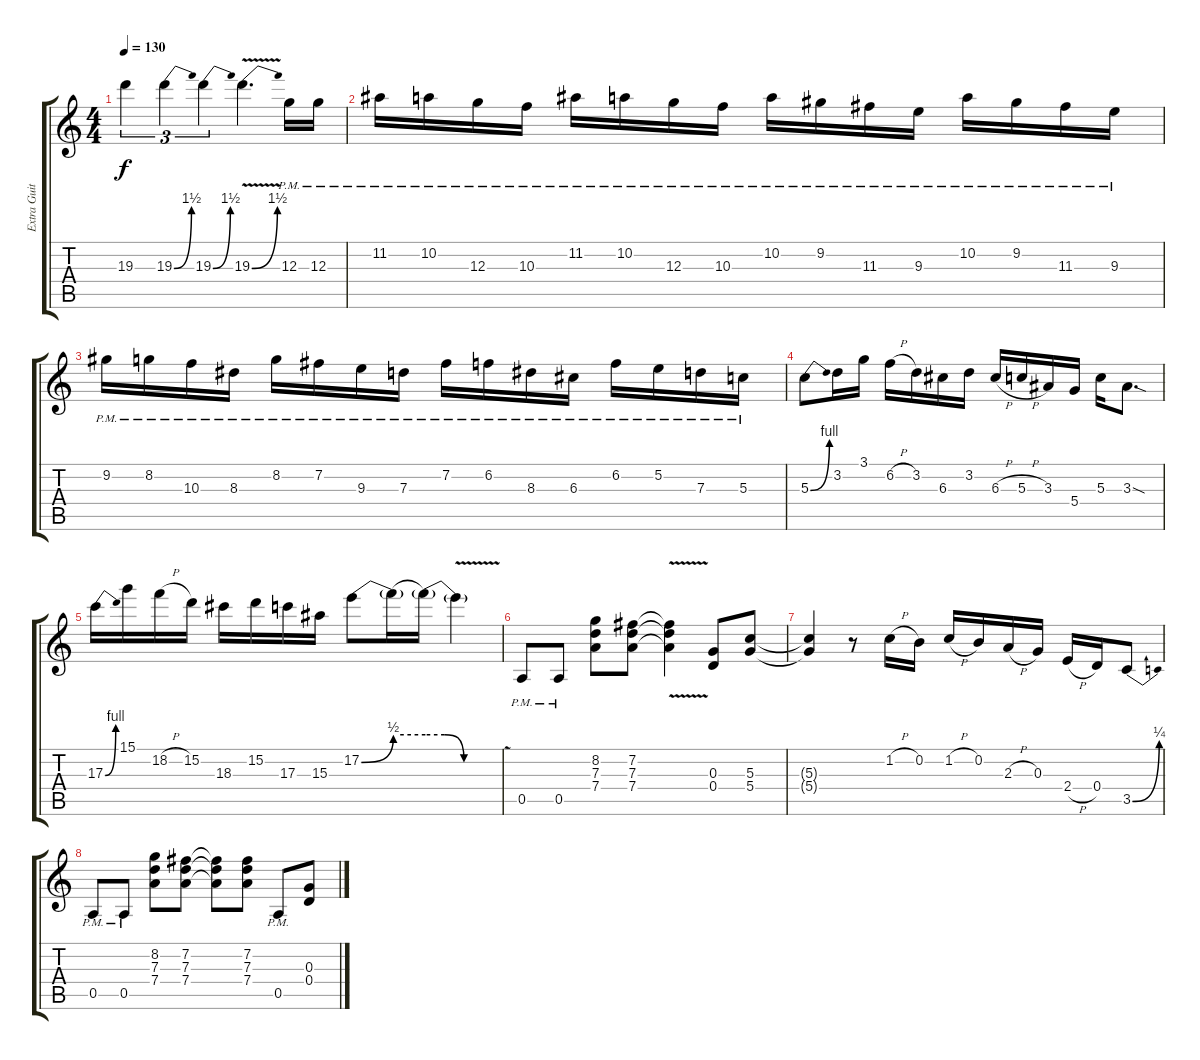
\track ("Extra Guitar" "Extra Guit") {instrument distortionguitar}
\staff {score tabs}
\tuning (E4 B3 G3 D3 A2 E2) {hide}
\ts (4 4)
\tempo 130
\clef g2
\ks c
19.3{t}.4{tu (3 2) dy f} 19.3{be (bend 0 0 60 6)}.4{tu (3 2)} 19.3{be (bend 0 0 60 6)}.4{tu (3 2)} 19.3{be (bend 0 0 60 6) v}.4{d} 12.3{pm}.16 12.3{pm}.16 |
11.2{pm}.16 10.2{pm}.16 12.3{pm}.16 10.3{pm}.16 11.2{pm}.16 10.2{pm}.16 12.3{pm}.16 10.3{pm}.16 10.2{pm}.16 9.2{pm}.16 11.3{pm}.16 9.3{pm}.16 10.2{pm}.16 9.2{pm}.16 11.3{pm}.16 9.3{pm}.16 |
9.2{pm}.16 8.2{pm}.16 10.3{pm}.16 8.3{pm}.16 8.2{pm}.16 7.2{pm}.16 9.3{pm}.16 7.3{pm}.16 7.2{pm}.16 6.2{pm}.16 8.3{pm}.16 6.3{pm}.16 6.2{pm}.16 5.2{pm}.16 7.3{pm}.16 5.3{pm}.16 |
5.3{be (bend 0 0 60 4)}.8 3.2.16 3.1.16 6.2{h}.16 3.2.16 6.3.16 3.2.16 6.3{h}.16 5.3{h}.16 3.3.16 5.4.16 5.3.16 3.3{sod}.8{d} |
17.3{be (bend 0 0 60 4)}.16 15.1.16 18.2{h}.16 15.2.16 18.3.16 15.2.16 17.3.16 15.3.16 17.2{be (bend 0 0 60 2)}.8 17.2{be (hold 0 2 60 2) t}.16 17.2{be (custom 0 2 15 2 30 0 60 0) t}.16 17.2{v t}.4 |
0.5{pm}.8 0.5{pm}.8 (8.2 7.3 7.4).8 (7.2 7.3 7.4).8 (7.2{v t} 7.3{v t} 7.4{v t}).4 (0.3 0.4).8 (5.3 5.4).8 |
(5.3{t} 5.4{t}).4 r.8 1.2{h}.16 0.2.16 1.2{h}.16 0.2.16 2.3{h}.16 0.3.16 2.4{h}.16 0.4.16 3.5{be (bend 0 0 60 1)}.8 |
0.5{pm}.8 0.5{pm}.8 (8.2 7.3 7.4).8 (7.2 7.3 7.4).8 (7.2{t} 7.3{t} 7.4{t}).8 (7.2 7.3 7.4).8 0.5{pm}.8 (0.3 0.4).8
